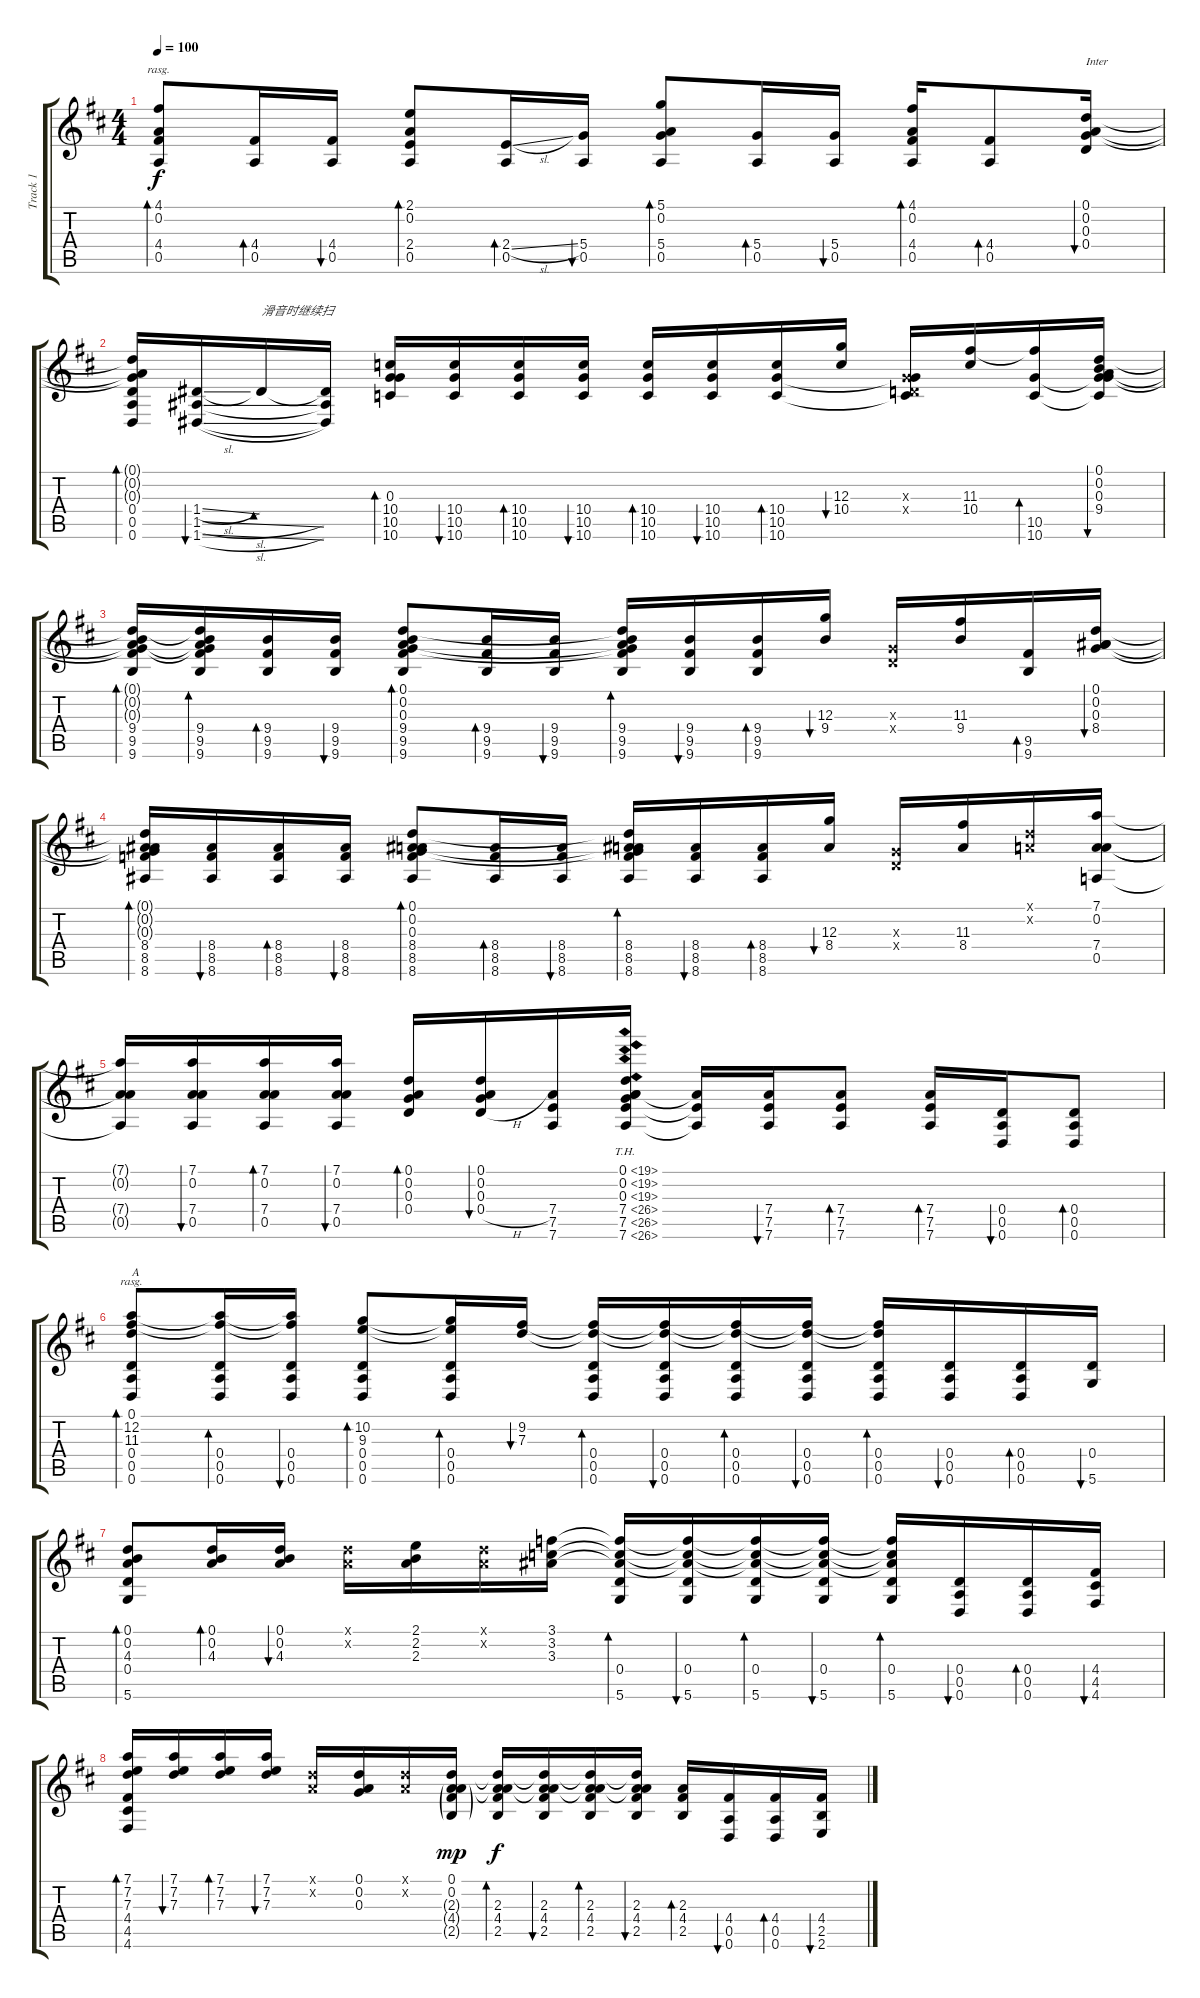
\track ("Track 1" "Track 1") {instrument acousticguitarsteel}
\staff {score tabs}
\tuning (D4 A3 G3 D3 A2 D2) {hide}
\ts (4 4)
\tempo 100
\clef g2
\ks d
(4.1 0.2 4.4 0.5).8{bd 60 rasg ii dy f} (4.4 0.5).16{bd 120} (4.4 0.5).16{bu 120} (2.1 0.2 2.4 0.5).8{bd 120} (2.4{sl} 0.5).16{bd 120} (5.4 0.5).16{bu 120} (5.1 0.2 5.4 0.5).8{bd 120} (5.4 0.5).16{bd 120} (5.4 0.5).16{bu 120} (4.1 0.2 4.4 0.5).16{bd 120} (4.4 0.5).8{bd 120} (0.1 0.2 0.3 0.4).16{bu 120 txt "Inter"} |
(0.1{t} 0.2{t} 0.3{t} 0.4 0.5 0.6).16{bd 120} (1.4{sl} 1.5{sl} 1.6{sl}).16{bu 120} 1.4{t}.16{bd 120 txt "滑音时继续扫"} (1.4{t} 1.5{t} 1.6{t}).16 (0.3 10.4 10.5 10.6).16{bd 120} (10.4 10.5 10.6).16{bu 120} (10.4 10.5 10.6).16{bd 120} (10.4 10.5 10.6).16{bu 120} (10.4 10.5 10.6).16{bd 120} (10.4 10.5 10.6).16{bu 120} (10.4 10.5 10.6).16{bd 120} (12.3 10.4).16{bu 120} (0.3{x} 0.4{x} 10.5{t} 10.6{t}).16 (11.3 10.4).16 (11.3{t} 10.5 10.6).16{bd 120} (0.1 0.2 0.3 9.4 10.5{t} 10.6{t}).16{bu 120} |
(0.1{t} 0.2{t} 0.3{t} 9.4 9.5 9.6).16{bd 120} (0.1{t} 0.2{t} 0.3{t} 9.4 9.5 9.6).16{bd 120} (9.4 9.5 9.6).16{bd 120} (9.4 9.5 9.6).16{bu 120} (0.1 0.2 0.3 9.4 9.5 9.6).8{bd 120} (9.4 9.5 9.6).16{bd 120} (9.4 9.5 9.6).16{bu 120} (0.1{t} 0.2{t} 0.3{t} 9.4 9.5 9.6).16{bd 120} (9.4 9.5 9.6).16{bu 120} (9.4 9.5 9.6).16{bd 120} (12.3 9.4).16{bu 120} (0.3{x} 0.4{x}).16 (11.3 9.4).16 (9.5 9.6).16{bd 120} (0.1 0.2 0.3 8.4).16{bu 120} |
(0.1{t} 0.2{t} 0.3{t} 8.4 8.5 8.6).16{bd 120} (8.4 8.5 8.6).16{bu 120} (8.4 8.5 8.6).16{bd 120} (8.4 8.5 8.6).16{bu 120} (0.1 0.2 0.3 8.4 8.5 8.6).8{bd 120} (8.4 8.5 8.6).16{bd 120} (8.4 8.5 8.6).16{bu 120} (0.1{t} 0.2{t} 0.3{t} 8.4 8.5 8.6).16{bd 120} (8.4 8.5 8.6).16{bu 120} (8.4 8.5 8.6).16{bd 120} (12.3 8.4).16{bu 120} (0.3{x} 0.4{x}).16 (11.3 8.4).16 (0.1{x} 0.2{x}).16 (7.1 0.2 7.4 0.5).16 |
(7.1{t} 0.2{t} 7.4{t} 0.5{t}).16 (7.1 0.2 7.4 0.5).16{bu 120} (7.1 0.2 7.4 0.5).16{bd 120} (7.1 0.2 7.4 0.5).16{bu 120} (0.1 0.2 0.3 0.4).16{bd 120} (0.1 0.2 0.3 0.4{h}).16{bu 120} (7.4 7.5 7.6).16 (0.1{th 19} 0.2{th 19} 0.3{th 19} 7.4{th 19} 7.5{th 19} 7.6{th 19}).16 (7.4{t} 7.5{t} 7.6{t}).16 (7.4 7.5 7.6).16{bu 120} (7.4 7.5 7.6).8{bd 120} (7.4 7.5 7.6).16{bd 120} (0.4 0.5 0.6).16{bu 120} (0.4 0.5 0.6).8{bd 120} |
(0.1 12.2 11.3 0.4 0.5 0.6).8{bd 480 rasg ii txt "A"} (12.2{t} 11.3{t} 0.4 0.5 0.6).16{bd 120} (12.2{t} 11.3{t} 0.4 0.5 0.6).16{bu 120} (10.2 9.3 0.4 0.5 0.6).8{bd 120} (10.2{t} 9.3{t} 0.4 0.5 0.6).16{bd 120} (9.2 7.3).16{bu 120} (9.2{t} 7.3{t} 0.4 0.5 0.6).16{bd 120} (9.2{t} 7.3{t} 0.4 0.5 0.6).16{bu 120} (9.2{t} 7.3{t} 0.4 0.5 0.6).16{bd 120} (9.2{t} 7.3{t} 0.4 0.5 0.6).16{bu 120} (9.2{t} 7.3{t} 0.4 0.5 0.6).16{bd 120} (0.4 0.5 0.6).16{bu 120} (0.4 0.5 0.6).16{bd 120} (0.4 5.6).16{bu 120} |
(0.1 0.2 4.3 0.4 5.6).8{bd 120} (0.1 0.2 4.3).16{bd 120} (0.1 0.2 4.3).16{bu 120} (0.1{x} 0.2{x}).16 (2.1 2.2 2.3).16 (0.1{x} 0.2{x}).16 (3.1 3.2 3.3).16 (3.1{t} 3.2{t} 3.3{t} 0.4 5.6).16{bd 120} (3.1{t} 3.2{t} 3.3{t} 0.4 5.6).16{bu 120} (3.1{t} 3.2{t} 3.3{t} 0.4 5.6).16{bd 120} (3.1{t} 3.2{t} 3.3{t} 0.4 5.6).16{bu 120} (3.1{t} 3.2{t} 3.3{t} 0.4 5.6).16{bd 120} (0.4 0.5 0.6).16{bu 120} (0.4 0.5 0.6).16{bd 120} (4.4 4.5 4.6).16{bu 120} |
(7.1 7.2 7.3 4.4 4.5 4.6).16{bd 120} (7.1 7.2 7.3).16{bu 120} (7.1 7.2 7.3).16{bd 120} (7.1 7.2 7.3).16{bu 120} (0.1{x} 0.2{x}).16 (0.1 0.2 0.3).16 (0.1{x} 0.2{x}).16 (0.1 0.2 2.3{g} 4.4{g} 2.5{g}).16{dy mp} (0.1{t} 0.2{t} 2.3 4.4 2.5).16{bd 120 dy f} (0.1{t} 0.2{t} 2.3 4.4 2.5).16{bu 120} (0.1{t} 0.2{t} 2.3 4.4 2.5).16{bd 120} (0.1{t} 0.2{t} 2.3 4.4 2.5).16{bu 120} (2.3 4.4 2.5).16{bd 120} (4.4 0.5 0.6).16{bu 120} (4.4 0.5 0.6).16{bd 120} (4.4 2.5 2.6).16{bu 120}
